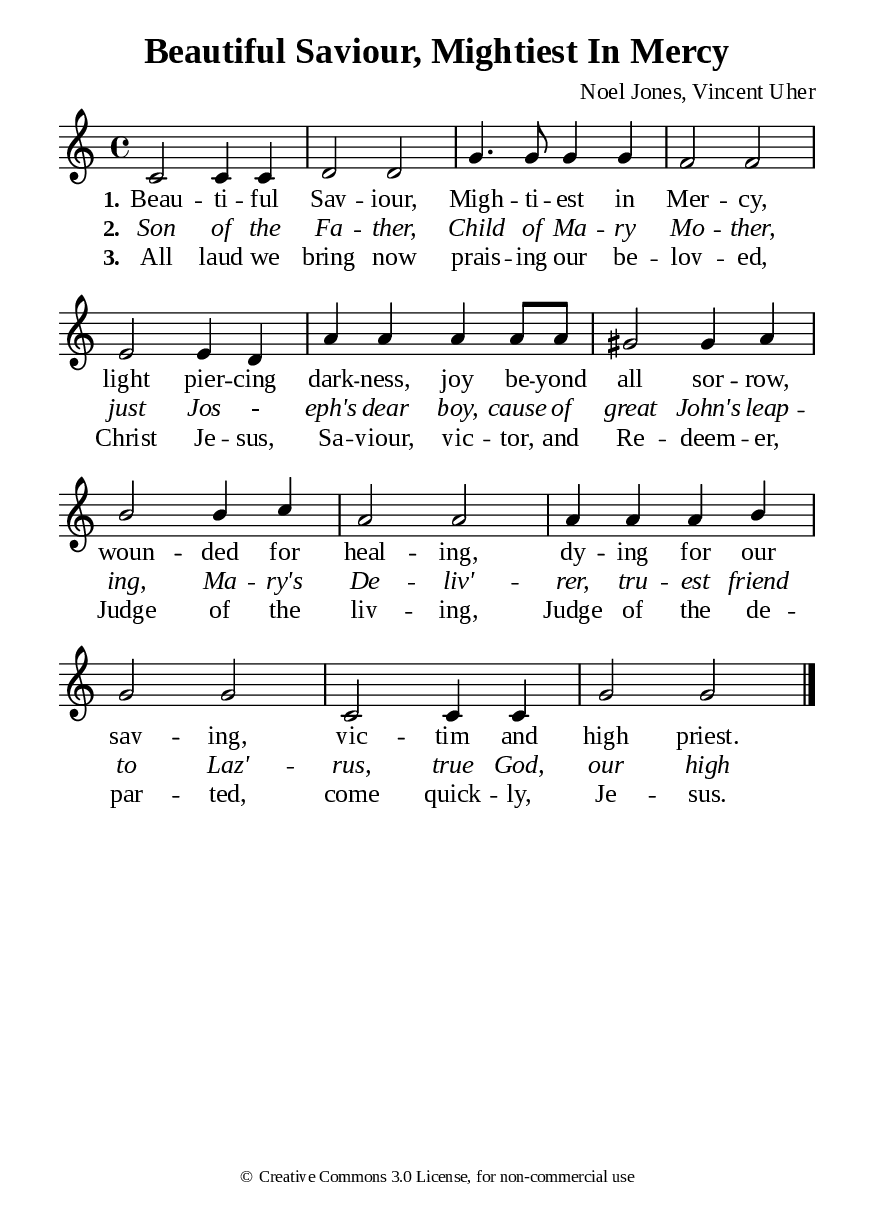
\version "2.18.2"

\header {
  title = "Beautiful Saviour, Mightiest In Mercy"
  composer = "Noel Jones, Vincent Uher"
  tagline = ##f
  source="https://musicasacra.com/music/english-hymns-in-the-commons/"
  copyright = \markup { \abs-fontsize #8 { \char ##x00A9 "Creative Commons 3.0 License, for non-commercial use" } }
}

global= {
  \key c \major
  \time 4/4
  \override Score.BarNumber.break-visibility = ##(#f #f #f)
  \override Lyrics.LyricSpace.minimum-distance = #3.0
}

\paper {
  #(set-paper-size "a5")
  top-margin = 10\mm
  bottom-marign = 10\mm
  left-margin = 10\mm
  right-margin = 10\mm
  indent = #0
  #(define fonts
	 (make-pango-font-tree "Liberation Serif"
	 		       "Liberation Serif"
			       "Liberation Serif"
			       (/ 20 20)))
  system-system-spacing = #'((basic-distance . 3) (padding . 3))
}

printItalic = \with {
  \override LyricText.font-shape = #'italic
}

% Verse music
musicVerseSoprano = \relative c' {
  c2 c4 c |
  d2 d |
  g4. g8 g4 g |
  f2 f |
  e e4 d |
  a' a a a8 a |
  gis2 gis4 a |
  b2 b4 c |
  a2 a |
  a4 a a b |
  g2 g |
  c, c4 c |
  g'2 g \bar "|."
}

% Verse lyrics
verseOne = \lyricmode {
  \set stanza = #"1."
  Beau -- ti -- ful Sav -- iour, Migh -- ti -- est in Mer -- cy,
  light pier -- cing dark -- ness, joy be -- yond all sor -- row,
  woun -- ded for heal -- ing, dy -- ing for our sav -- ing,
  vic -- tim and high priest.
}

verseTwo = \lyricmode {
  \set stanza = #"2."
  Son of the Fa -- ther, Child of Ma -- ry Mo -- ther,
  just Jos - eph's dear boy, cause of great John's leap -- ing,
  Ma -- ry's De -- liv' -- rer, tru -- est friend to Laz' -- rus,
  true God, our high King.
}

verseThree = \lyricmode {
  \set stanza = #"3."
  All laud we bring now prais -- ing our be -- lov -- ed, Christ Je -- sus,
  Sa -- viour, vic -- tor, and Re -- deem -- er, Judge of the liv -- ing,
  Judge of the de -- par -- ted,
  come quick -- ly, Je -- sus.
}

% Layout
\score {
    \new ChoirStaff <<
      \new Staff <<
        \clef "treble"
        \new Voice = "sopranos" { \global \stemUp \slurUp \musicVerseSoprano }
      >>
      \new Lyrics \lyricsto sopranos \verseOne
      \new Lyrics \printItalic \lyricsto sopranos \verseTwo
      \new Lyrics \lyricsto sopranos \verseThree
    >>
}
